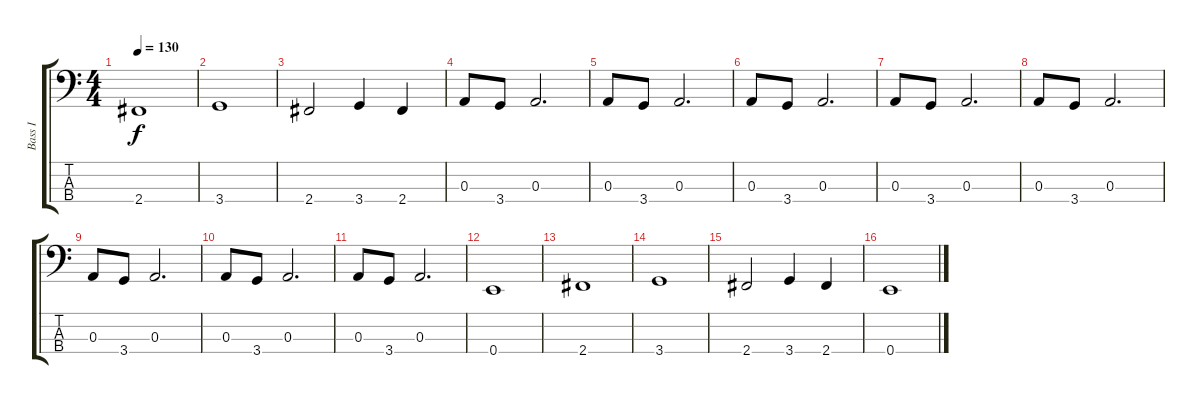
\track ("Bass I" "Bass I") {instrument electricbassfinger}
\staff {score tabs}
\tuning (G2 D2 A1 E1) {hide}
\ts (4 4)
\tempo 130
\clef f4
\ks c
2.4.1{dy f} |
3.4.1 |
2.4.2 3.4.4 2.4.4 |
0.3.8 3.4.8 0.3.2{d} |
0.3.8 3.4.8 0.3.2{d} |
0.3.8 3.4.8 0.3.2{d} |
0.3.8 3.4.8 0.3.2{d} |
0.3.8 3.4.8 0.3.2{d} |
0.3.8 3.4.8 0.3.2{d} |
0.3.8 3.4.8 0.3.2{d} |
0.3.8 3.4.8 0.3.2{d} |
0.4.1 |
2.4.1 |
3.4.1 |
2.4.2 3.4.4 2.4.4 |
0.4.1
